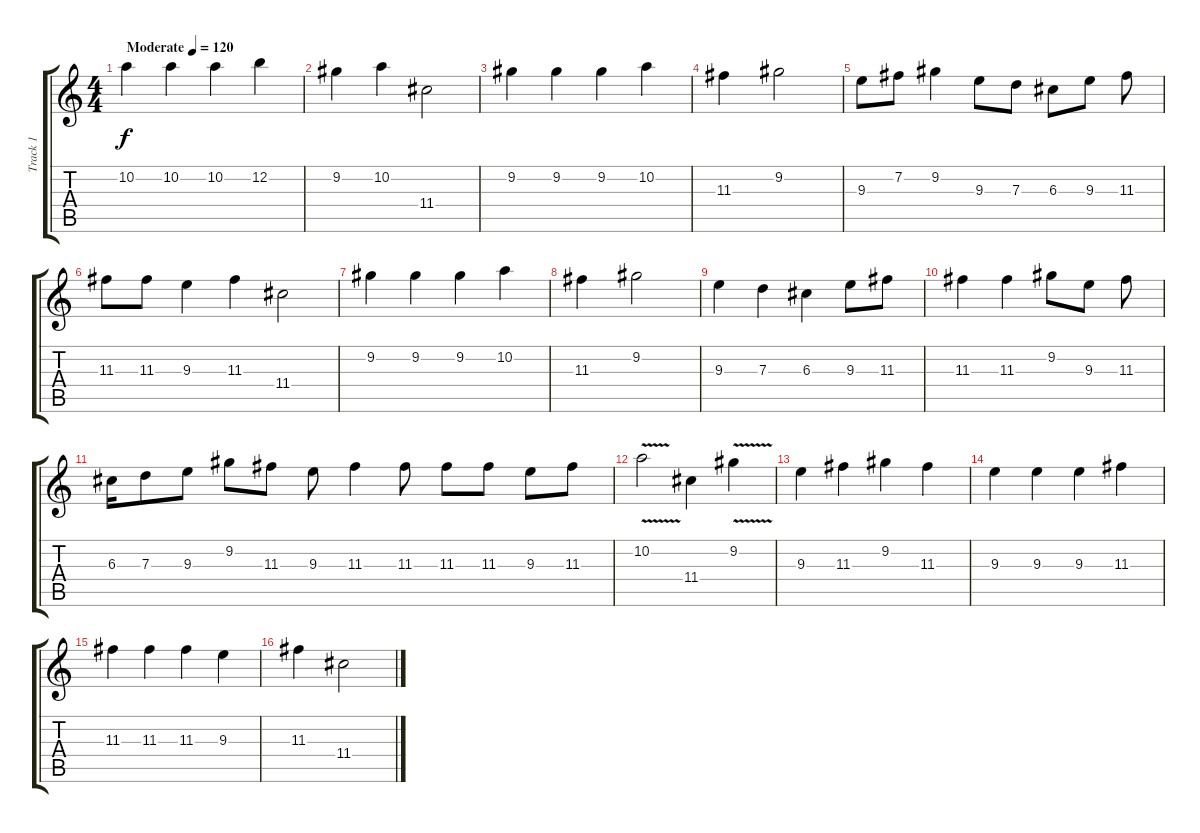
\track ("Track 1" "Track 1") {instrument acousticguitarnylon}
\staff {score tabs}
\tuning (E4 B3 G3 D3 A2 E2) {hide}
\ts (4 4)
\tempo (120 "Moderate")
\clef g2
\ks c
10.2.4{dy f instrument acousticguitarnylon} 10.2.4 10.2.4 12.2.4 |
9.2.4 10.2.4 11.4.2 |
9.2.4 9.2.4 9.2.4 10.2.4 |
11.3.4 9.2.2 |
9.3.8 7.2.8 9.2.4 9.3.8 7.3.8 6.3.8 9.3.8 11.3.8 |
11.3.8 11.3.8 9.3.4 11.3.4 11.4.2 |
9.2.4 9.2.4 9.2.4 10.2.4 |
11.3.4 9.2.2 |
9.3.4 7.3.4 6.3.4 9.3.8 11.3.8 |
11.3.4 11.3.4 9.2.8 9.3.8 11.3.8 |
6.3.16 7.3.8 9.3.8 9.2.8 11.3.8 9.3.8 11.3.4 11.3.8 11.3.8 11.3.8 9.3.8 11.3.8 |
10.2{v}.2 11.4.4 9.2{v}.4 |
9.3.4 11.3.4 9.2.4 11.3.4 |
9.3.4 9.3.4 9.3.4 11.3.4 |
11.3.4 11.3.4 11.3.4 9.3.4 |
11.3.4 11.4.2
